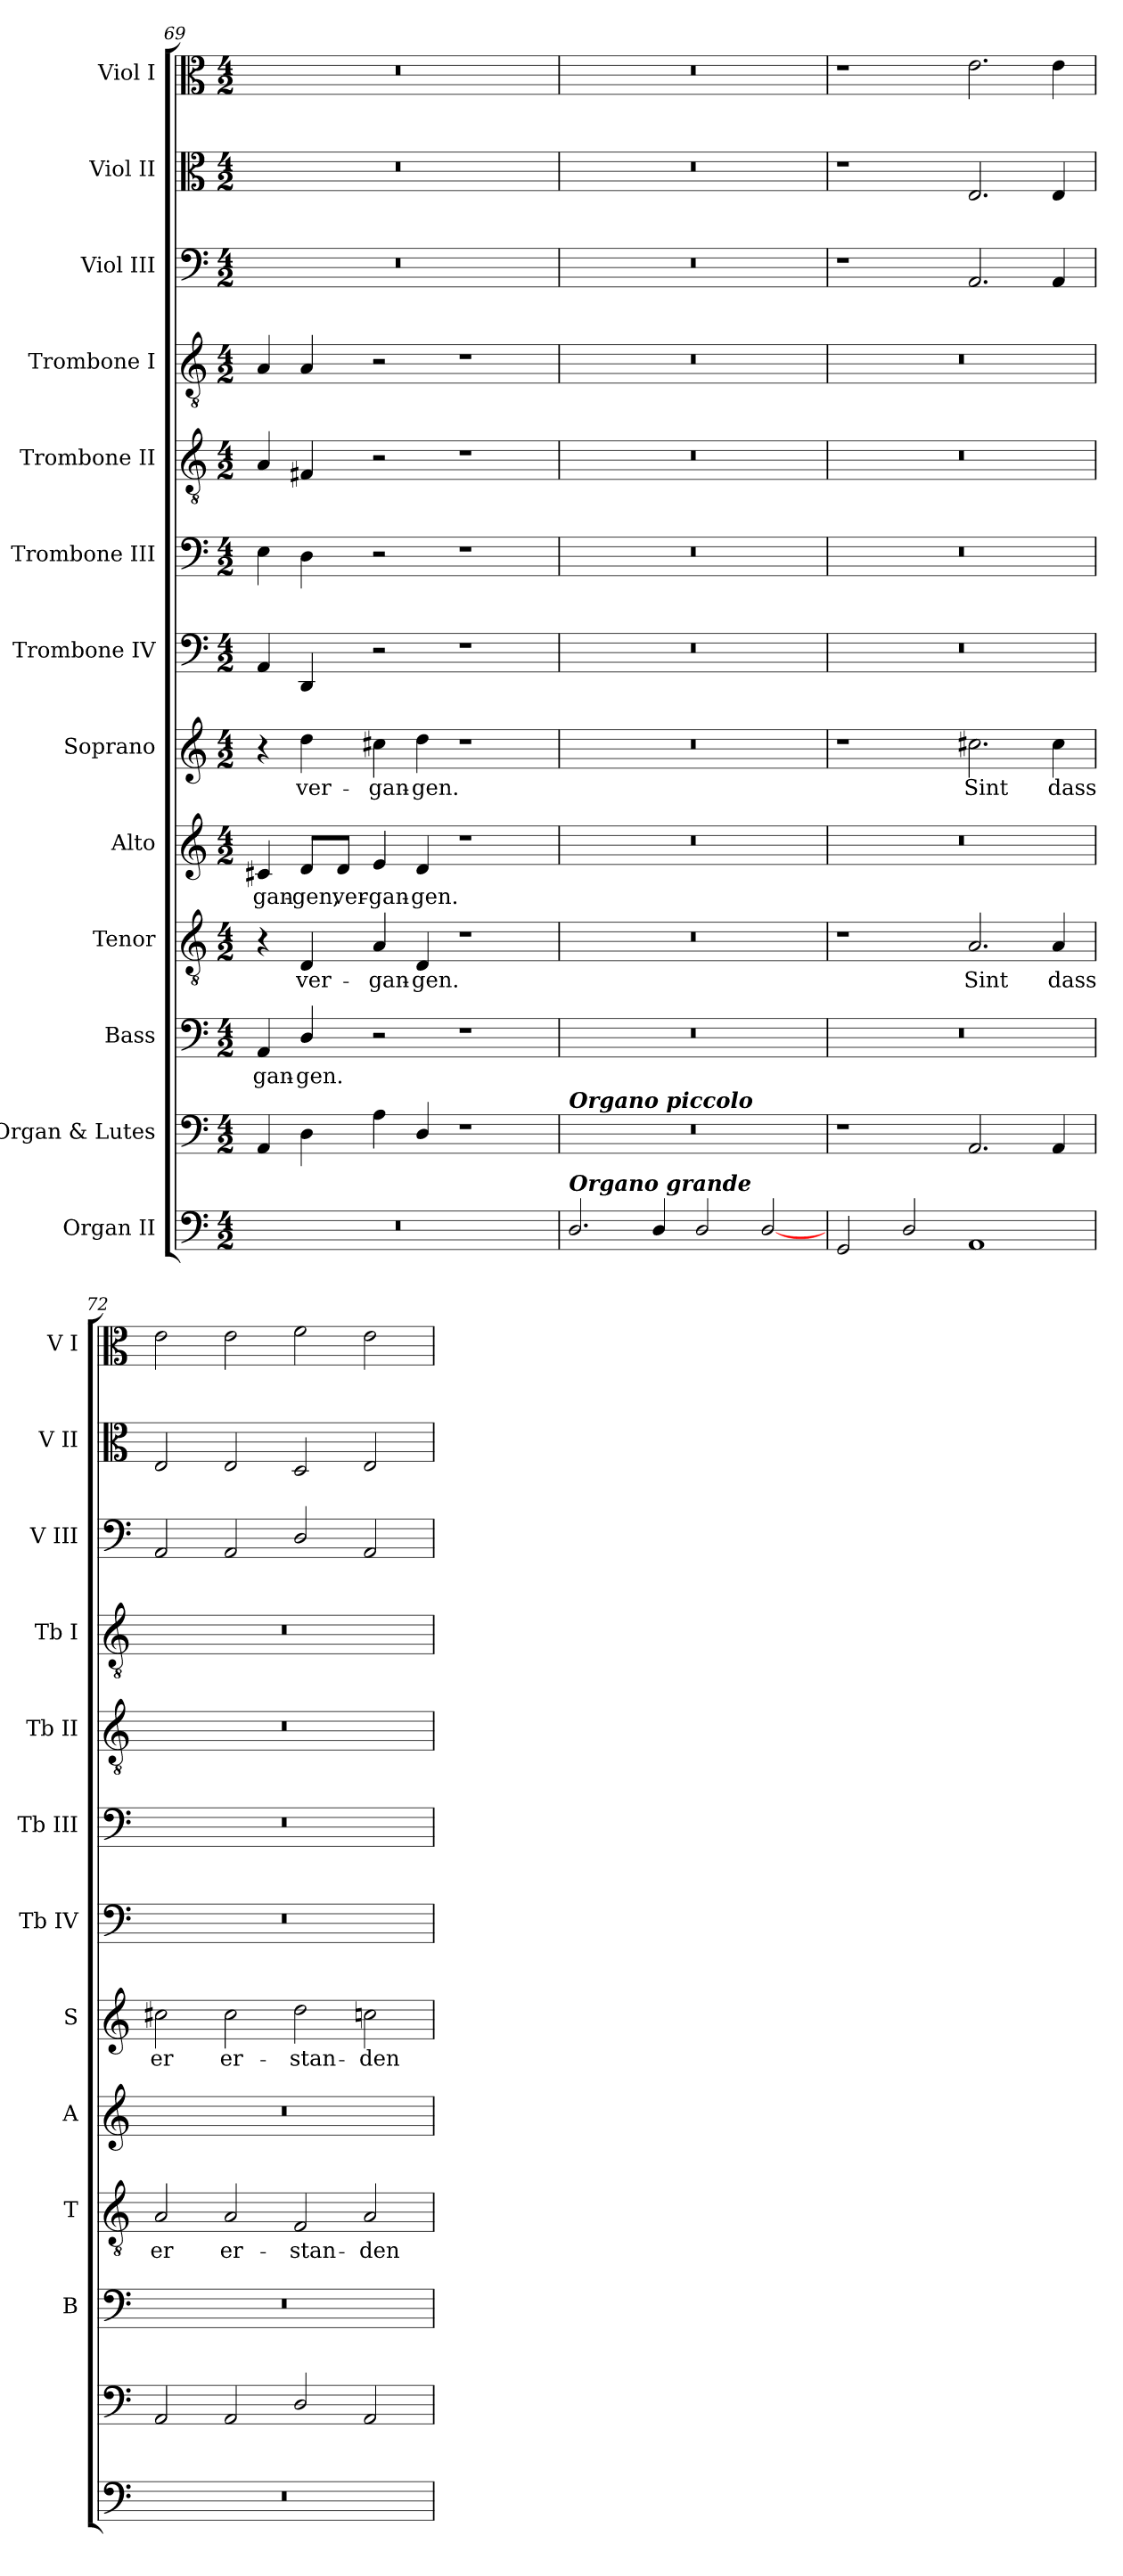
**kern	**kern	**kern	**text	**kern	**text	**kern	**text	**kern	**text	**kern	**kern	**kern	**kern	**kern	**kern	**kern
*part13	*part12	*part11	*part11	*part10	*part10	*part9	*part9	*part8	*part8	*part7	*part6	*part5	*part4	*part3	*part2	*part1
*staff13	*staff12	*staff11	*staff11	*staff10	*staff10	*staff9	*staff9	*staff8	*staff8	*staff7	*staff6	*staff5	*staff4	*staff3	*staff2	*staff1
*I"Organ II	*I"Organ & Lutes	*I"Bass	*	*I"Tenor	*	*I"Alto	*	*I"Soprano	*	*I"Trombone IV	*I"Trombone III	*I"Trombone II	*I"Trombone I	*I"Viol III	*I"Viol II	*I"Viol I
*	*	*I'B	*	*I'T	*	*I'A	*	*I'S	*	*I'Tb IV	*I'Tb III	*I'Tb II	*I'Tb I	*I'V III	*I'V II	*I'V I
*clefF4	*clefF4	*clefF4	*	*clefGv2	*	*clefG2	*	*clefG2	*	*clefF4	*clefF4	*clefGv2	*clefGv2	*clefF4	*clefC3	*clefC3
*k[]	*k[]	*k[]	*	*k[]	*	*k[]	*	*k[]	*	*k[]	*k[]	*k[]	*k[]	*k[]	*k[]	*k[]
*C:	*C:	*C:	*	*C:	*	*C:	*	*C:	*	*C:	*C:	*C:	*C:	*C:	*C:	*C:
*M4/2	*M4/2	*M4/2	*	*M4/2	*	*M4/2	*	*M4/2	*	*M4/2	*M4/2	*M4/2	*M4/2	*M4/2	*M4/2	*M4/2
=69	=69	=69	=69	=69	=69	=69	=69	=69	=69	=69	=69	=69	=69	=69	=69	=69
!	!	!	!LO:LY:b	!	!	!	!LO:LY:b	!	!	!	!	!	!	!	!	!
0r	4AA	4AA	-gan-	4r	.	4c#X	-gan-	4r	.	4AA	4E	4A	4A	0r	0r	0r
!	!	!	!LO:LY:b	!	!LO:LY:b	!	!LO:LY:b	!	!LO:LY:b	!	!	!	!	!	!	!
.	4D	4D/	-gen.	4D	ver-	8d/L	-gen,	4dd	ver-	4DD	4D	4F#X	4A	.	.	.
!	!	!	!	!	!	!	!LO:LY:b	!	!	!	!	!	!	!	!	!
.	.	.	.	.	.	8d/J	ver-	.	.	.	.	.	.	.	.	.
!	!	!	!	!	!LO:LY:b	!	!LO:LY:b	!	!LO:LY:b	!	!	!	!	!	!	!
.	4A	2r	.	4A	-gan-	4e	-gan-	4cc#X	-gan-	2r	2r	2r	2r	.	.	.
!	!	!	!	!	!LO:LY:b	!	!LO:LY:b	!	!LO:LY:b	!	!	!	!	!	!	!
.	4D/	.	.	4D	-gen.	4d	-gen.	4dd	-gen.	.	.	.	.	.	.	.
.	1r	1r	.	1r	.	1r	.	1r	.	1r	1r	1r	1r	.	.	.
=70	=70	=70	=70	=70	=70	=70	=70	=70	=70	=70	=70	=70	=70	=70	=70	=70
!	!LO:TX:a:Bi:t=Organo piccolo	!	!	!	!	!	!	!	!	!	!	!	!	!	!	!
!LO:TX:a:Bi:t=Organo grande	!	!	!	!	!	!	!	!	!	!	!	!	!	!	!	!
2.D/	0r	0r	.	0r	.	0r	.	0r	.	0r	0r	0r	0r	0r	0r	0r
4D/	.	.	.	.	.	.	.	.	.	.	.	.	.	.	.	.
2D/	.	.	.	.	.	.	.	.	.	.	.	.	.	.	.	.
[2D/	.	.	.	.	.	.	.	.	.	.	.	.	.	.	.	.
=71	=71	=71	=71	=71	=71	=71	=71	=71	=71	=71	=71	=71	=71	=71	=71	=71
2GG	1r	0r	.	1r	.	0r	.	1r	.	0r	0r	0r	0r	1r	1r	1r
2D/	.	.	.	.	.	.	.	.	.	.	.	.	.	.	.	.
!	!	!	!	!	!LO:LY:b	!	!	!	!LO:LY:b	!	!	!	!	!	!	!
1AA	2.AA	.	.	2.A	Sint	.	.	2.cc#X	Sint	.	.	.	.	2.AA	2.E	2.e
!	!	!	!	!	!LO:LY:b	!	!	!	!LO:LY:b	!	!	!	!	!	!	!
.	4AA	.	.	4A	dass	.	.	4cc#	dass	.	.	.	.	4AA	4E	4e
=72	=72	=72	=72	=72	=72	=72	=72	=72	=72	=72	=72	=72	=72	=72	=72	=72
!	!	!	!	!	!LO:LY:b	!	!	!	!LO:LY:b	!	!	!	!	!	!	!
0r	2AA	0r	.	2A	er	0r	.	2cc#X	er	0r	0r	0r	0r	2AA	2E	2e
!	!	!	!	!	!LO:LY:b	!	!	!	!LO:LY:b	!	!	!	!	!	!	!
.	2AA	.	.	2A	er-	.	.	2cc#	er-	.	.	.	.	2AA	2E	2e
!	!	!	!	!	!LO:LY:b	!	!	!	!LO:LY:b	!	!	!	!	!	!	!
.	2D/	.	.	2F	-stan-	.	.	2dd	-stan-	.	.	.	.	2D/	2D	2f
!	!	!	!	!	!LO:LY:b	!	!	!	!LO:LY:b	!	!	!	!	!	!	!
.	2AA	.	.	2A	-den	.	.	2ccn	-den	.	.	.	.	2AA	2E	2e
=	=	=	=	=	=	=	=	=	=	=	=	=	=	=	=	=
*-	*-	*-	*-	*-	*-	*-	*-	*-	*-	*-	*-	*-	*-	*-	*-	*-
